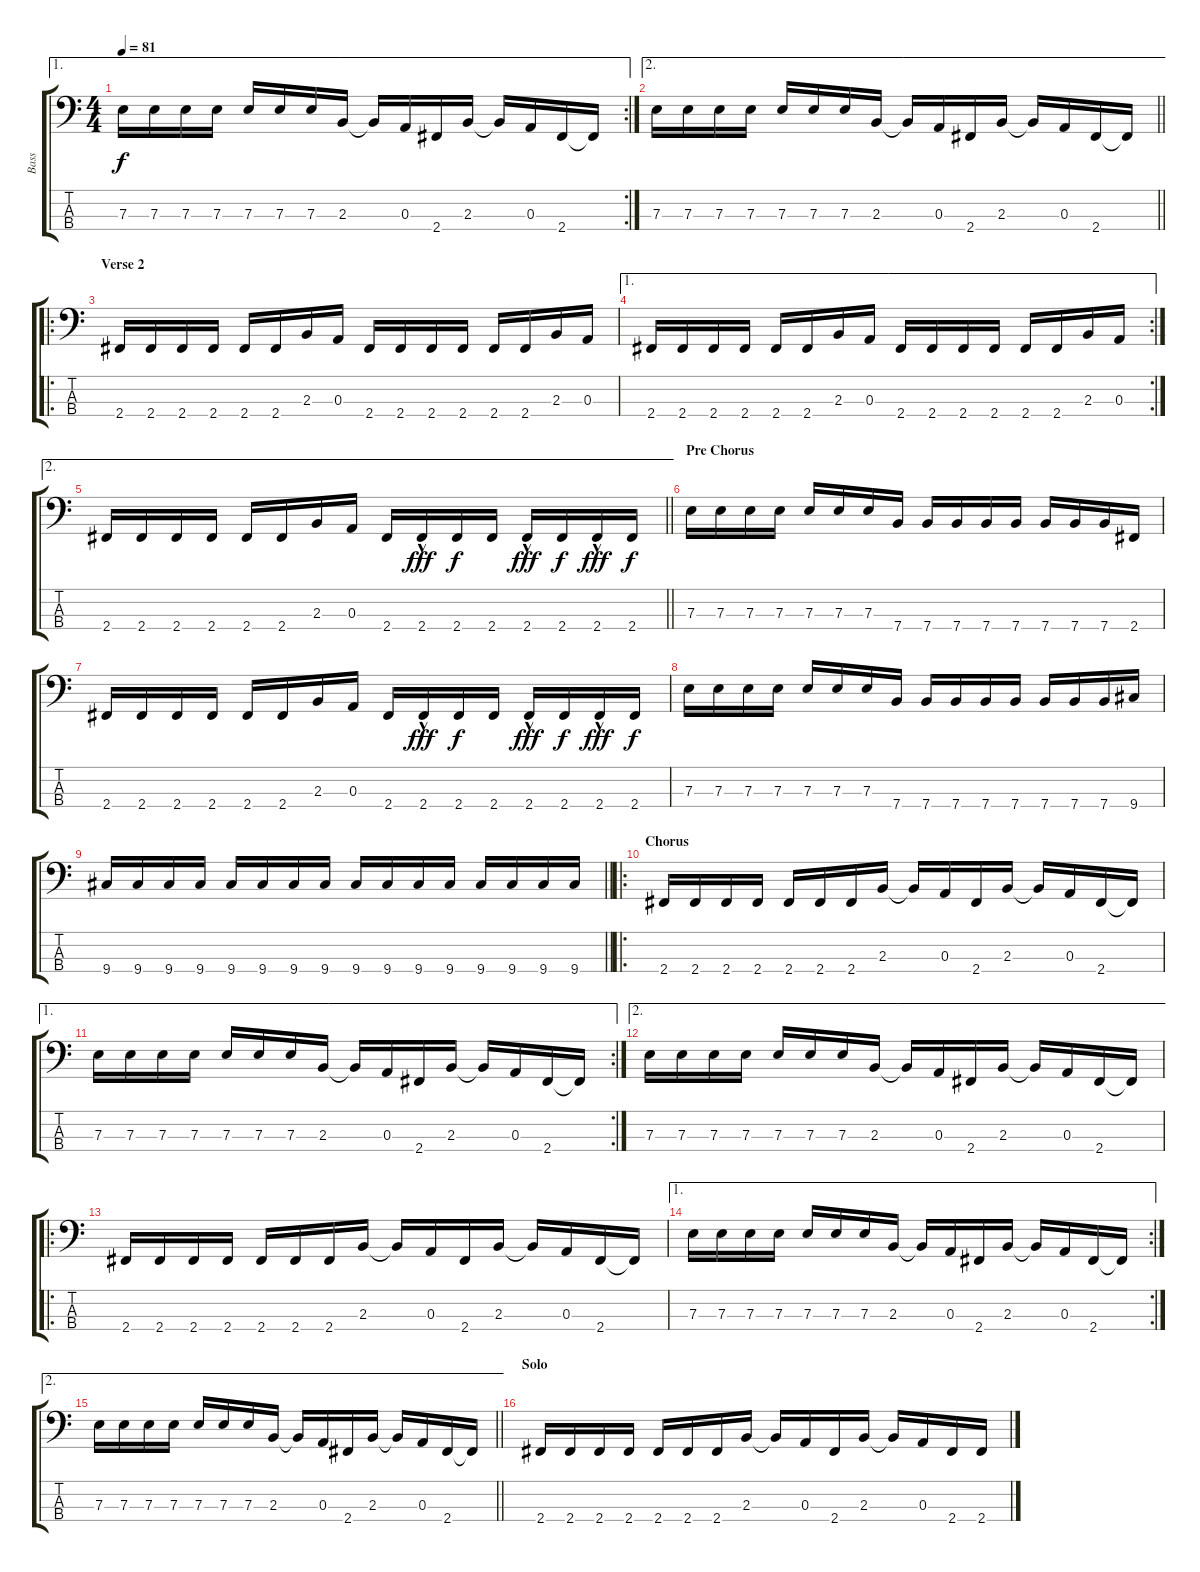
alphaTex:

\track ("Bass" "Bass") {instrument electricbassfinger}
\staff {score tabs}
\tuning (G2 D2 A1 E1) {hide}
\ae 1
\rc 2
\ts (4 4)
\tempo 81
\clef f4
\ks c
7.3.16{dy f} 7.3.16 7.3.16 7.3.16 7.3.16 7.3.16 7.3.16 2.3.16 2.3{t}.16 0.3.16 2.4.16 2.3.16 2.3{t}.16 0.3.16 2.4.16 2.4{t}.16 |
\ae 2
\barLineRight lightlight
7.3.16 7.3.16 7.3.16 7.3.16 7.3.16 7.3.16 7.3.16 2.3.16 2.3{t}.16 0.3.16 2.4.16 2.3.16 2.3{t}.16 0.3.16 2.4.16 2.4{t}.16 |
\ro
\section ("" "Verse 2")
2.4.16 2.4.16 2.4.16 2.4.16 2.4.16 2.4.16 2.3.16 0.3.16 2.4.16 2.4.16 2.4.16 2.4.16 2.4.16 2.4.16 2.3.16 0.3.16 |
\ae 1
\rc 2
2.4.16 2.4.16 2.4.16 2.4.16 2.4.16 2.4.16 2.3.16 0.3.16 2.4.16 2.4.16 2.4.16 2.4.16 2.4.16 2.4.16 2.3.16 0.3.16 |
\ae 2
\barLineRight lightlight
2.4.16 2.4.16 2.4.16 2.4.16 2.4.16 2.4.16 2.3.16 0.3.16 2.4.16 2.4{hac}.16{dy fff} 2.4.16{dy f} 2.4.16 2.4{hac}.16{dy fff} 2.4.16{dy f} 2.4{hac}.16{dy fff} 2.4.16{dy f} |
\section ("" "Pre Chorus")
7.3.16 7.3.16 7.3.16 7.3.16 7.3.16 7.3.16 7.3.16 7.4.16 7.4.16 7.4.16 7.4.16 7.4.16 7.4.16 7.4.16 7.4.16 2.4.16 |
2.4.16 2.4.16 2.4.16 2.4.16 2.4.16 2.4.16 2.3.16 0.3.16 2.4.16 2.4{hac}.16{dy fff} 2.4.16{dy f} 2.4.16 2.4{hac}.16{dy fff} 2.4.16{dy f} 2.4{hac}.16{dy fff} 2.4.16{dy f} |
7.3.16 7.3.16 7.3.16 7.3.16 7.3.16 7.3.16 7.3.16 7.4.16 7.4.16 7.4.16 7.4.16 7.4.16 7.4.16 7.4.16 7.4.16 9.4.16 |
\barLineRight lightlight
9.4.16 9.4.16 9.4.16 9.4.16 9.4.16 9.4.16 9.4.16 9.4.16 9.4.16 9.4.16 9.4.16 9.4.16 9.4.16 9.4.16 9.4.16 9.4.16 |
\ro
\section ("" "Chorus")
2.4.16 2.4.16 2.4.16 2.4.16 2.4.16 2.4.16 2.4.16 2.3.16 2.3{t}.16 0.3.16 2.4.16 2.3.16 2.3{t}.16 0.3.16 2.4.16 2.4{t}.16 |
\ae 1
\rc 2
7.3.16 7.3.16 7.3.16 7.3.16 7.3.16 7.3.16 7.3.16 2.3.16 2.3{t}.16 0.3.16 2.4.16 2.3.16 2.3{t}.16 0.3.16 2.4.16 2.4{t}.16 |
\ae 2
7.3.16 7.3.16 7.3.16 7.3.16 7.3.16 7.3.16 7.3.16 2.3.16 2.3{t}.16 0.3.16 2.4.16 2.3.16 2.3{t}.16 0.3.16 2.4.16 2.4{t}.16 |
\ro
2.4.16 2.4.16 2.4.16 2.4.16 2.4.16 2.4.16 2.4.16 2.3.16 2.3{t}.16 0.3.16 2.4.16 2.3.16 2.3{t}.16 0.3.16 2.4.16 2.4{t}.16 |
\ae 1
\rc 2
7.3.16 7.3.16 7.3.16 7.3.16 7.3.16 7.3.16 7.3.16 2.3.16 2.3{t}.16 0.3.16 2.4.16 2.3.16 2.3{t}.16 0.3.16 2.4.16 2.4{t}.16 |
\ae 2
\barLineRight lightlight
7.3.16 7.3.16 7.3.16 7.3.16 7.3.16 7.3.16 7.3.16 2.3.16 2.3{t}.16 0.3.16 2.4.16 2.3.16 2.3{t}.16 0.3.16 2.4.16 2.4{t}.16 |
\section ("" "Solo")
2.4.16 2.4.16 2.4.16 2.4.16 2.4.16 2.4.16 2.4.16 2.3.16 2.3{t}.16 0.3.16 2.4.16 2.3.16 2.3{t}.16 0.3.16 2.4.16 2.4.16
